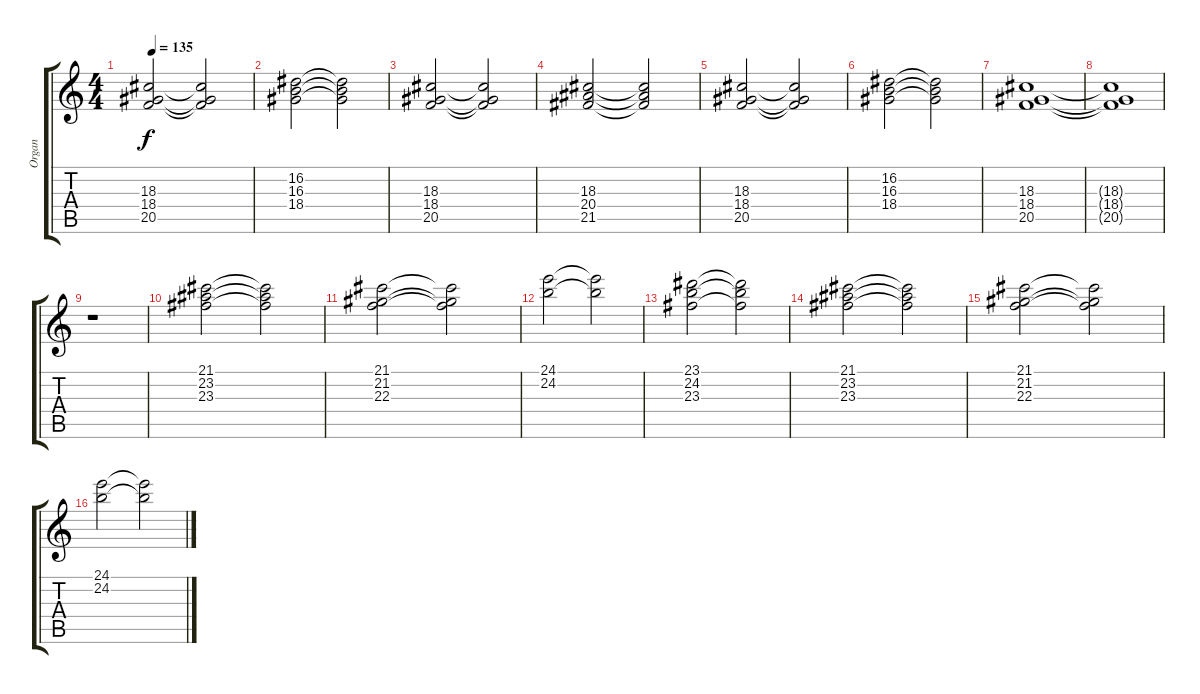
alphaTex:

\track ("Organ" "Organ") {instrument percussiveorgan}
\staff {score tabs}
\tuning (E4 B3 G3 D3 A2 E2) {hide}
\ts (4 4)
\tempo 135
\clef g2
\ks c
(18.3 18.4 20.5).2{dy f} (18.3{t} 18.4{t} 20.5{t}).2 |
(16.2 16.3 18.4).2 (16.2{t} 16.3{t} 18.4{t}).2 |
(18.3 18.4 20.5).2 (18.3{t} 18.4{t} 20.5{t}).2 |
(18.3 20.4 21.5).2 (18.3{t} 20.4{t} 21.5{t}).2 |
(18.3 18.4 20.5).2 (18.3{t} 18.4{t} 20.5{t}).2 |
(16.2 16.3 18.4).2 (16.2{t} 16.3{t} 18.4{t}).2 |
(18.3 18.4 20.5).1 |
(18.3{t} 18.4{t} 20.5{t}).1 |
r.1 |
(21.1 23.2 23.3).2 (21.1{t} 23.2{t} 23.3{t}).2 |
(21.1 21.2 22.3).2 (21.1{t} 21.2{t} 22.3{t}).2 |
(24.1 24.2).2 (24.1{t} 24.2{t}).2 |
(23.1 24.2 23.3).2 (23.1{t} 24.2{t} 23.3{t}).2 |
(21.1 23.2 23.3).2 (21.1{t} 23.2{t} 23.3{t}).2 |
(21.1 21.2 22.3).2 (21.1{t} 21.2{t} 22.3{t}).2 |
(24.1 24.2).2 (24.1{t} 24.2{t}).2
